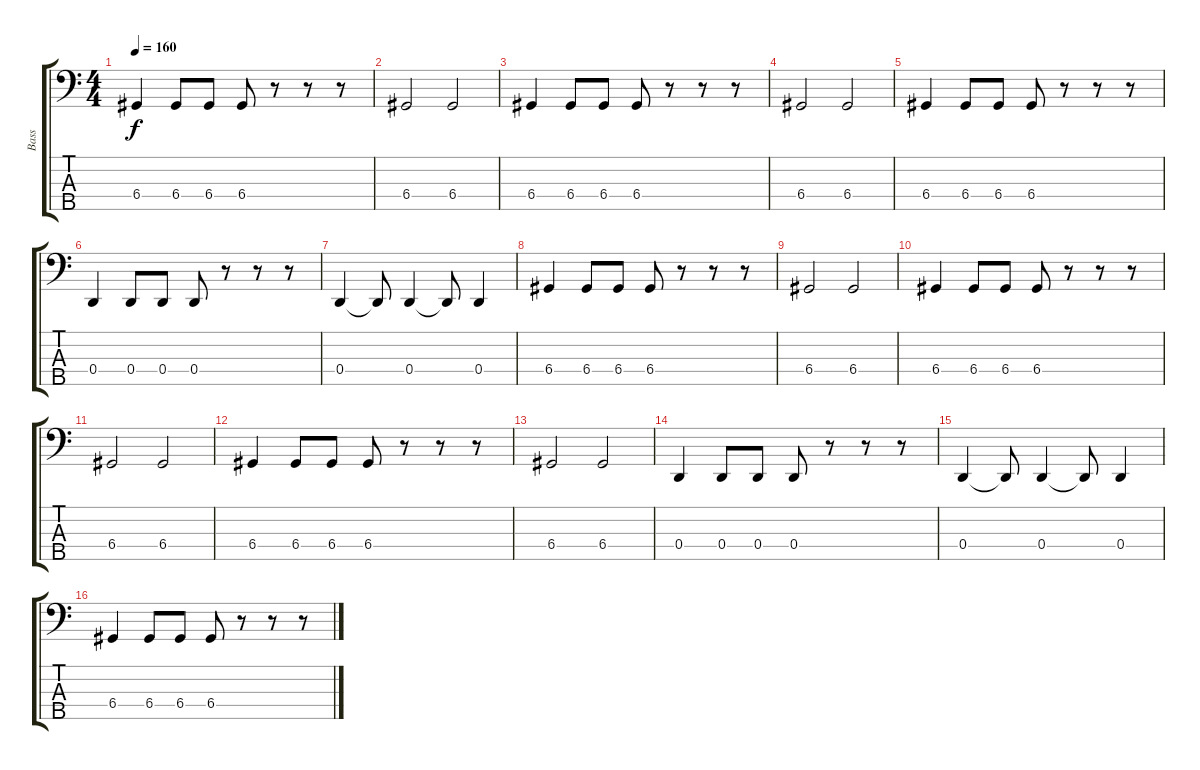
\track ("Bass" "Bass") {instrument electricbassfinger}
\staff {score tabs}
\tuning (F2 C2 G1 D1 A0) {hide}
\ts (4 4)
\tempo 160
\clef f4
\ks c
6.4.4{dy f} 6.4.8 6.4.8 6.4.8 r.8 r.8 r.8 |
6.4.2 6.4.2 |
6.4.4 6.4.8 6.4.8 6.4.8 r.8 r.8 r.8 |
6.4.2 6.4.2 |
6.4.4 6.4.8 6.4.8 6.4.8 r.8 r.8 r.8 |
0.4.4{volume 9} 0.4.8 0.4.8 0.4.8 r.8 r.8 r.8 |
0.4.4 0.4{t}.8 0.4.4 0.4{t}.8 0.4.4 |
6.4.4 6.4.8 6.4.8 6.4.8 r.8 r.8 r.8 |
6.4.2 6.4.2 |
6.4.4 6.4.8 6.4.8 6.4.8 r.8 r.8 r.8 |
6.4.2 6.4.2 |
6.4.4 6.4.8 6.4.8 6.4.8 r.8 r.8 r.8 |
6.4.2 6.4.2 |
0.4.4{volume 9} 0.4.8 0.4.8 0.4.8 r.8 r.8 r.8 |
0.4.4 0.4{t}.8 0.4.4 0.4{t}.8 0.4.4 |
6.4.4 6.4.8 6.4.8 6.4.8 r.8 r.8 r.8
